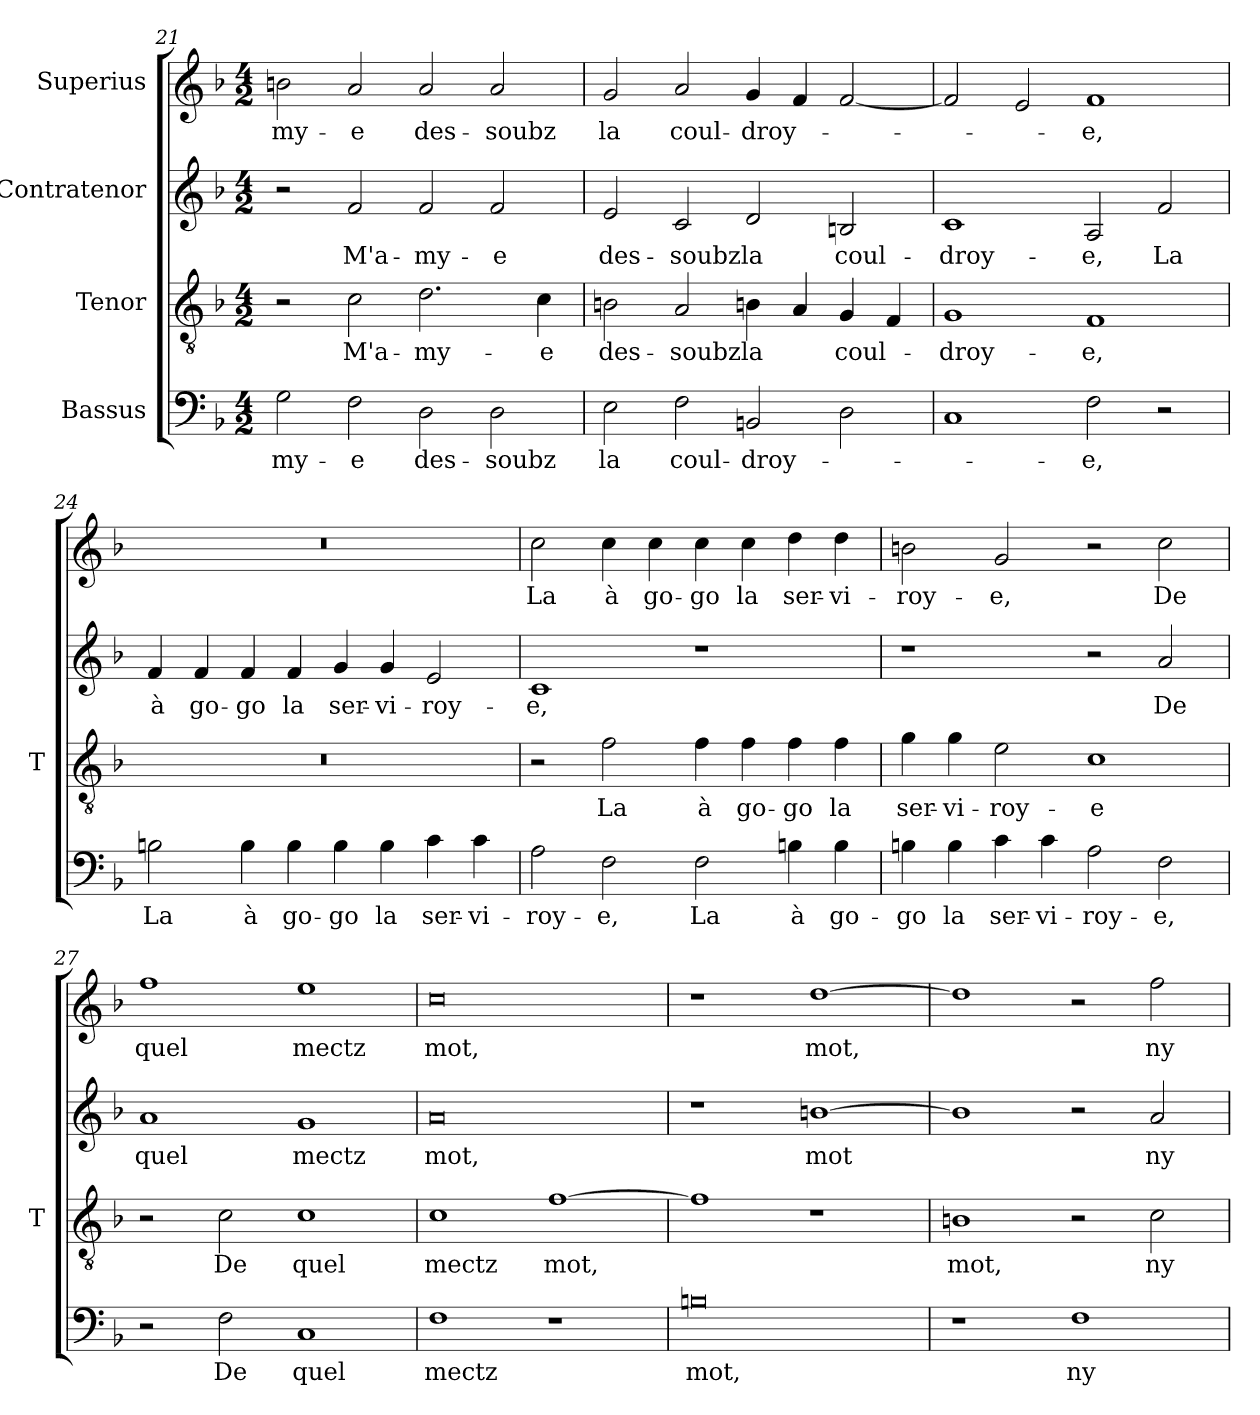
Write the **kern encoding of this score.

**kern	**text	**kern	**text	**kern	**text	**kern	**text
*part4	*part4	*part3	*part3	*part2	*part2	*part1	*part1
*staff4	*staff4	*staff3	*staff3	*staff2	*staff2	*staff1	*staff1
*I"Bassus	*	*I"Tenor	*	*I"Contratenor	*	*I"Superius	*
*	*	*I'T	*	*	*	*	*
*clefF4	*	*clefGv2	*	*clefG2	*	*clefG2	*
*k[b-]	*	*k[b-]	*	*k[b-]	*	*k[b-]	*
*M4/2	*	*M4/2	*	*M4/2	*	*M4/2	*
=21	=21	=21	=21	=21	=21	=21	=21
2G	my-	2r	.	2r	.	2bn	my-
2F	-e	2c	M'a-	2f	M'a-	2a	-e
2D	des-	2.d	my-	2f	my-	2a	des-
2D	-soubz	.	.	2f	-e	2a	-soubz
.	.	4c	-e	.	.	.	.
=22	=22	=22	=22	=22	=22	=22	=22
2E	-la	2Bn	des-	2e	des-	2g	-la
2F	coul-	2A	-soubz	2c	-soubz	2a	coul-
2BBn	droy-	4Bn	-la	2d	-la	4g	droy-
.	.	4A	.	.	.	4f	.
2D	.	4G	coul-	2Bn	coul-	[2f	.
.	.	4F	.	.	.	.	.
=23	=23	=23	=23	=23	=23	=23	=23
1C	.	1G	droy-	1c	droy-	2f]	.
.	.	.	.	.	.	2e	.
2F	-e,	1F	-e,	2A	-e,	1f	-e,
2r	.	.	.	2f	-La	.	.
=24	=24	=24	=24	=24	=24	=24	=24
2Bn	-La	0r	.	4f	-à	0r	.
.	.	.	.	4f	go-	.	.
4B	-à	.	.	4f	-go	.	.
4B	go-	.	.	4f	-la	.	.
4B	-go	.	.	4g	ser-	.	.
4B	-la	.	.	4g	vi-	.	.
4c	ser-	.	.	2e	roy-	.	.
4c	vi-	.	.	.	.	.	.
=25	=25	=25	=25	=25	=25	=25	=25
2A	roy-	2r	.	1c	-e,	2cc	-La
2F	-e,	2f	-La	.	.	4cc	-à
.	.	.	.	.	.	4cc	go-
2F	-La	4f	-à	1r	.	4cc	-go
.	.	4f	go-	.	.	4cc	-la
4Bn	-à	4f	-go	.	.	4dd	ser-
4B	go-	4f	-la	.	.	4dd	vi-
=26	=26	=26	=26	=26	=26	=26	=26
4Bn	-go	4g	ser-	1r	.	2bn	roy-
4B	-la	4g	vi-	.	.	.	.
4c	ser-	2e	roy-	.	.	2g	-e,
4c	vi-	.	.	.	.	.	.
2A	roy-	1c	-e	2r	.	2r	.
2F	-e,	.	.	2a	-De	2cc	-De
=27	=27	=27	=27	=27	=27	=27	=27
2r	.	2r	.	1a	-quel	1ff	-quel
2F	-De	2c	-De	.	.	.	.
1C	-quel	1c	-quel	1g	-mectz	1ee	-mectz
=28	=28	=28	=28	=28	=28	=28	=28
1F	-mectz	1c	-mectz	0a	-mot,	0cc	-mot,
1r	.	[1f	-mot,	.	.	.	.
=29	=29	=29	=29	=29	=29	=29	=29
0Bn	-mot,	1f]	.	1r	.	1r	.
.	.	1r	.	[1bn	-mot	[1dd	-mot,
=30	=30	=30	=30	=30	=30	=30	=30
1r	.	1Bn	-mot,	1b]	.	1dd]	.
1F	-ny	2r	.	2r	.	2r	.
.	.	2c	-ny	2a	-ny	2ff	-ny
=	=	=	=	=	=	=	=
*-	*-	*-	*-	*-	*-	*-	*-
